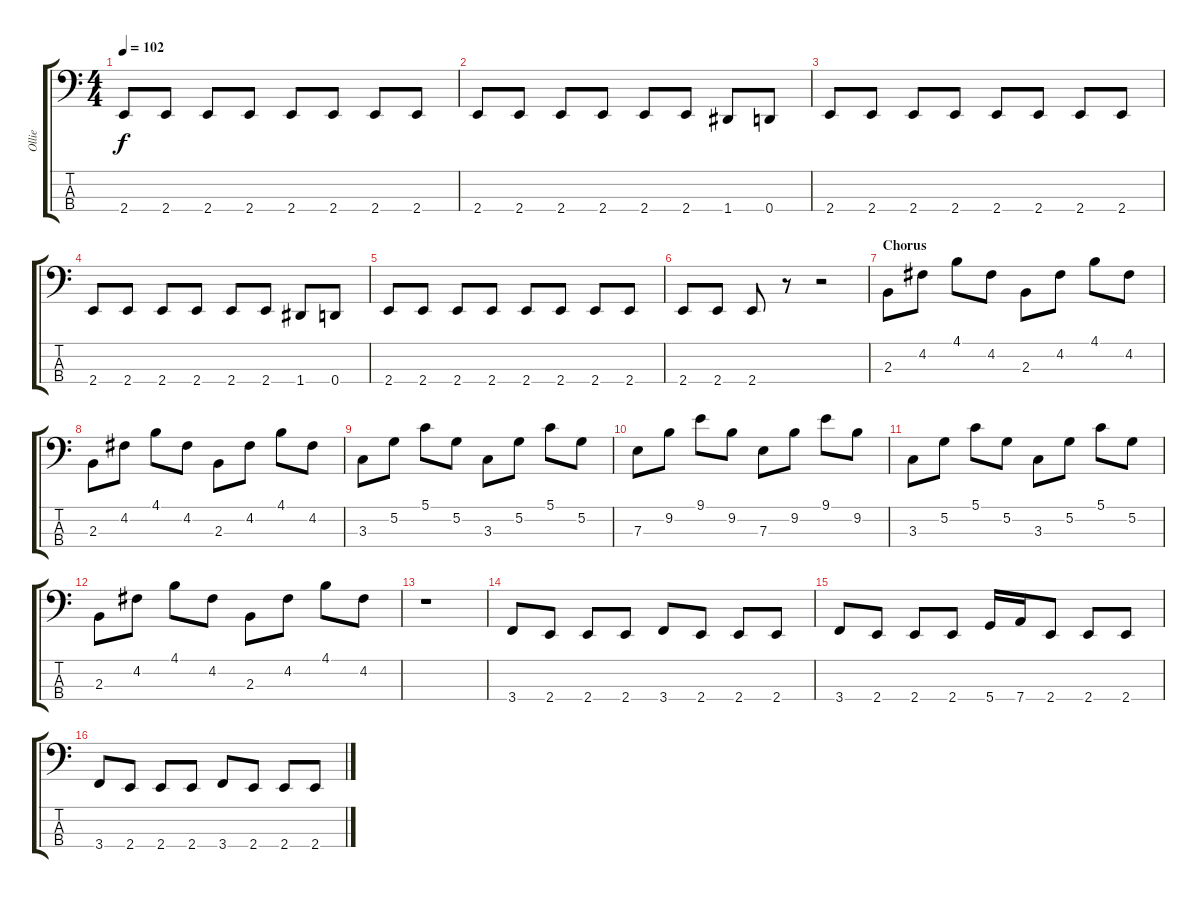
\track ("Ollie" "Ollie") {instrument electricbasspick}
\staff {score tabs}
\tuning (G2 D2 A1 D1) {hide}
\ts (4 4)
\tempo 102
\clef f4
\ks c
2.4.8{dy f} 2.4.8 2.4.8 2.4.8 2.4.8 2.4.8 2.4.8 2.4.8 |
2.4.8 2.4.8 2.4.8 2.4.8 2.4.8 2.4.8 1.4.8 0.4.8 |
2.4.8 2.4.8 2.4.8 2.4.8 2.4.8 2.4.8 2.4.8 2.4.8 |
2.4.8 2.4.8 2.4.8 2.4.8 2.4.8 2.4.8 1.4.8 0.4.8 |
2.4.8 2.4.8 2.4.8 2.4.8 2.4.8 2.4.8 2.4.8 2.4.8 |
2.4.8 2.4.8 2.4.8 r.8 r.2 |
\section ("" "Chorus")
2.3.8 4.2.8 4.1.8 4.2.8 2.3.8 4.2.8 4.1.8 4.2.8 |
2.3.8 4.2.8 4.1.8 4.2.8 2.3.8 4.2.8 4.1.8 4.2.8 |
3.3.8 5.2.8 5.1.8 5.2.8 3.3.8 5.2.8 5.1.8 5.2.8 |
7.3.8 9.2.8 9.1.8 9.2.8 7.3.8 9.2.8 9.1.8 9.2.8 |
3.3.8 5.2.8 5.1.8 5.2.8 3.3.8 5.2.8 5.1.8 5.2.8 |
2.3.8 4.2.8 4.1.8 4.2.8 2.3.8 4.2.8 4.1.8 4.2.8 |
r.1 |
3.4.8 2.4.8 2.4.8 2.4.8 3.4.8 2.4.8 2.4.8 2.4.8 |
3.4.8 2.4.8 2.4.8 2.4.8 5.4.16 7.4.16 2.4.8 2.4.8 2.4.8 |
3.4.8 2.4.8 2.4.8 2.4.8 3.4.8 2.4.8 2.4.8 2.4.8
